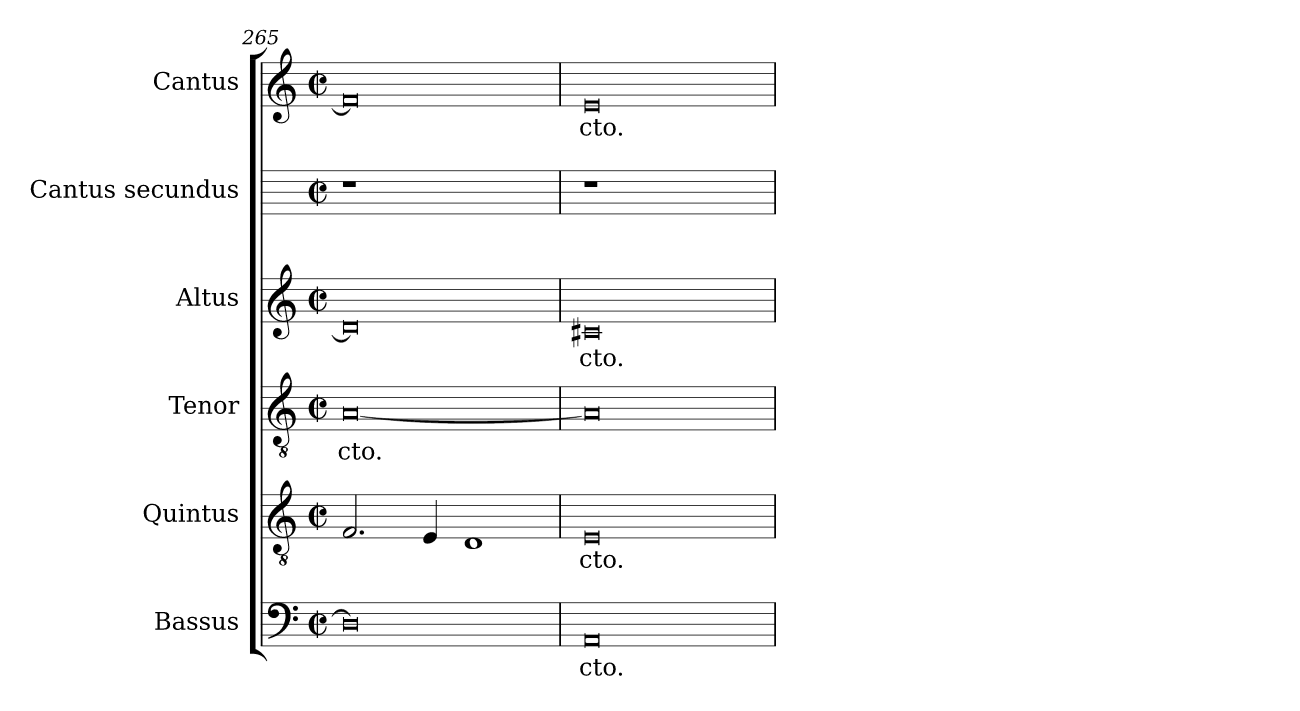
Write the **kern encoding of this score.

**kern	**text	**kern	**text	**kern	**text	**kern	**text	**kern	**kern	**text
*part6	*part6	*part5	*part5	*part4	*part4	*part3	*part3	*part2	*part1	*part1
*staff6	*staff6	*staff5	*staff5	*staff4	*staff4	*staff3	*staff3	*staff2	*staff1	*staff1
*I"Bassus	*	*I"Quintus	*	*I"Tenor	*	*I"Altus	*	*I"Cantus  secundus	*I"Cantus	*
*I'B	*	*I'Q	*	*I'T	*	*I'A	*	*	*I'C	*
*clefF4	*	*clefGv2	*	*clefGv2	*	*clefG2	*	*	*clefG2	*
*k[]	*	*k[]	*	*k[]	*	*k[]	*	*k[]	*k[]	*
*C:	*	*C:	*	*C:	*	*C:	*	*C:	*C:	*
*M2/2	*	*M2/2	*	*M2/2	*	*M2/2	*	*M2/2	*M2/2	*
*met(c|)	*	*met(c|)	*	*met(c|)	*	*met(c|)	*	*met(c|)	*met(c|)	*
=265	=265	=265	=265	=265	=265	=265	=265	=265	=265	=265
!	!LO:LY:b:cj	!	!LO:LY:b:cj	!	!LO:LY:b:cj	!	!LO:LY:b:cj	!	!	!LO:LY:b:cj
0D]	--	2.F/	--	[<0A	-cto.	0d]	.	1r	0f]	.
!	!	!	!LO:LY:b:cj	!	!	!	!	!	!	!
.	.	4E/	--	.	.	.	.	.	.	.
!	!	!	!LO:LY:b:cj	!	!	!	!	!	!	!
.	.	1D	--	.	.	.	.	1ryy	.	.
=266	=266	=266	=266	=266	=266	=266	=266	=266	=266	=266
!	!LO:LY:b:cj	!	!LO:LY:b:cj	!	!LO:LY:b:cj	!	!LO:LY:b:cj	!	!	!LO:LY:b:cj
0AA	-cto.	0E	-cto.	0A]	.	0c#X	cto.	1r	0e	cto.
.	.	.	.	.	.	.	.	1ryy	.	.
=!	=!	=!	=!	=!	=!	=!	=!	=!	=!	=!
*-	*-	*-	*-	*-	*-	*-	*-	*-	*-	*-
